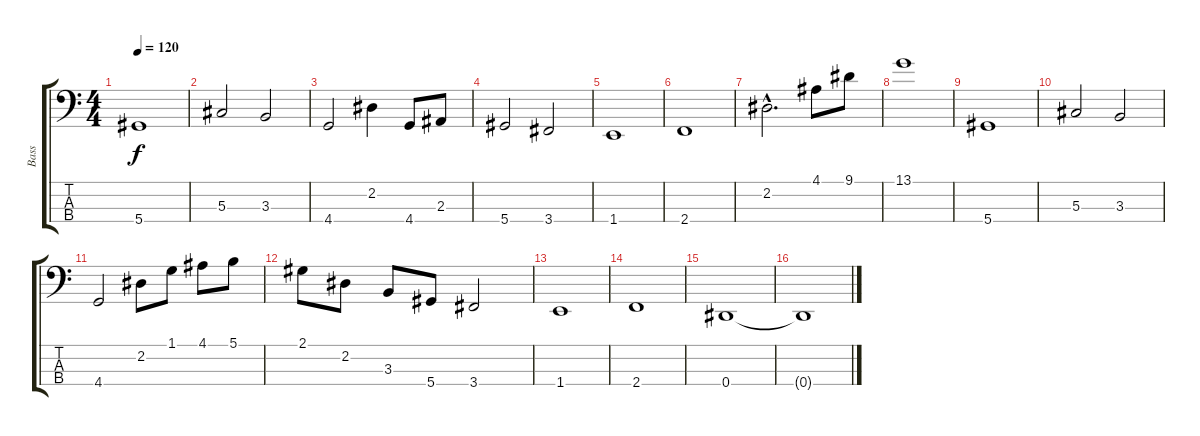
\track ("Bass" "Bass") {instrument electricbassfinger}
\staff {score tabs}
\tuning (Gb2 Db2 Ab1 Eb1) {hide}
\ts (4 4)
\tempo 120
\clef f4
\ks c
5.4.1{dy f} |
5.3.2 3.3.2 |
4.4.2 2.2.4 4.4.8 2.3.8 |
5.4.2 3.4.2 |
1.4.1 |
2.4.1 |
2.2{hac}.2{d} 4.1.8 9.1.8 |
13.1.1 |
5.4.1 |
5.3.2 3.3.2 |
4.4.2 2.2.8 1.1.8 4.1.8 5.1.8 |
2.1.8 2.2.8 3.3.8 5.4.8 3.4.2 |
1.4.1 |
2.4.1 |
0.4.1 |
0.4{t}.1
